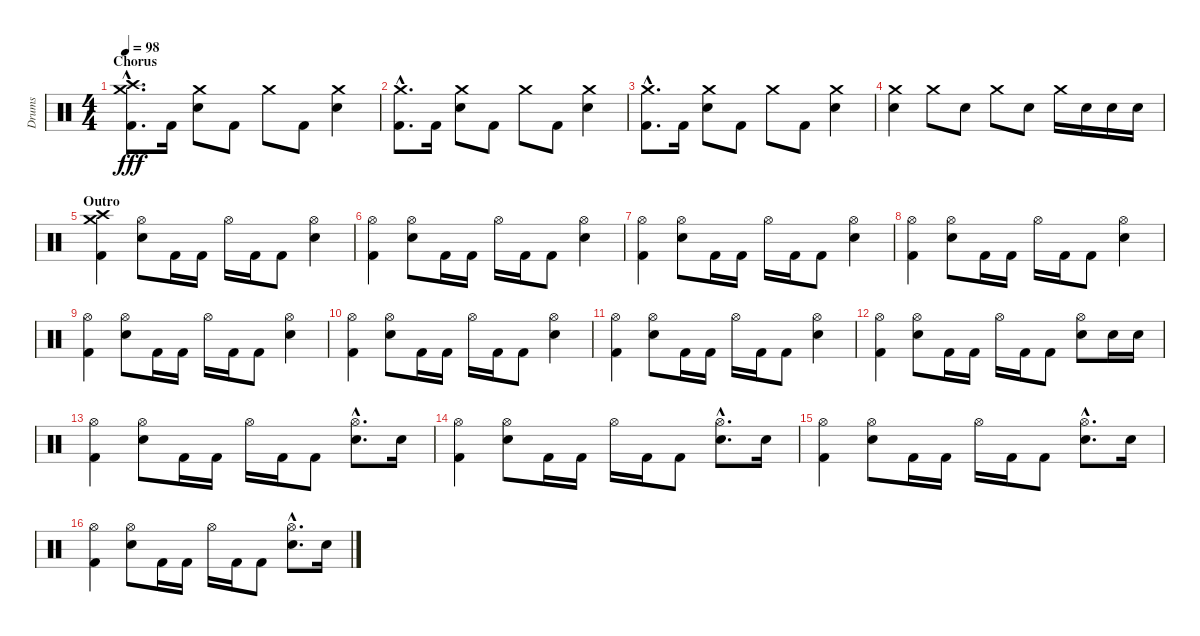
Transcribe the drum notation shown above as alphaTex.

\track ("Drums" "Drums") {instrument percussion}
\staff {score}
\articulation defaults
\ts (4 4)
\section ("" "Chorus")
\tempo 98
\clef neutral
\ks c
("Crash high (hit)"{hac} "Crash medium (hit)"{hac} "Kick (hit) 2"{hac}).8{d dy fff} "Kick (hit) 2".16 ("Crash medium (hit)" "Electric Snare (hit)").8 "Kick (hit) 2".8 "Crash medium (hit)".8 "Kick (hit) 2".8 ("Crash medium (hit)" "Electric Snare (hit)").4 |
("Crash medium (hit)"{hac} "Kick (hit) 2"{hac}).8{d} "Kick (hit) 2".16 ("Crash medium (hit)" "Electric Snare (hit)").8 "Kick (hit) 2".8 "Crash medium (hit)".8 "Kick (hit) 2".8 ("Crash medium (hit)" "Electric Snare (hit)").4 |
("Crash medium (hit)"{hac} "Kick (hit) 2"{hac}).8{d} "Kick (hit) 2".16 ("Crash medium (hit)" "Electric Snare (hit)").8 "Kick (hit) 2".8 "Crash medium (hit)".8 "Kick (hit) 2".8 ("Crash medium (hit)" "Electric Snare (hit)").4 |
("Crash medium (hit)" "Electric Snare (hit)").4 "Crash medium (hit)".8 "Electric Snare (hit)".8 "Crash medium (hit)".8 "Electric Snare (hit)".8 "Crash medium (hit)".16 "Electric Snare (hit)".16 "Electric Snare (hit)".16 "Electric Snare (hit)".16 |
\section ("" "Outro")
("Crash high (hit)" "Crash medium (hit)" "Kick (hit) 2").4 ("Hi-Hat (open)" "Electric Snare (hit)").8 "Kick (hit) 2".16 "Kick (hit) 2".16 "Hi-Hat (open)".16 "Kick (hit) 2".16 "Kick (hit) 2".8 ("Hi-Hat (open)" "Electric Snare (hit)").4 |
("Hi-Hat (open)" "Kick (hit) 2").4 ("Hi-Hat (open)" "Electric Snare (hit)").8 "Kick (hit) 2".16 "Kick (hit) 2".16 "Hi-Hat (open)".16 "Kick (hit) 2".16 "Kick (hit) 2".8 ("Hi-Hat (open)" "Electric Snare (hit)").4 |
("Hi-Hat (open)" "Kick (hit) 2").4 ("Hi-Hat (open)" "Electric Snare (hit)").8 "Kick (hit) 2".16 "Kick (hit) 2".16 "Hi-Hat (open)".16 "Kick (hit) 2".16 "Kick (hit) 2".8 ("Hi-Hat (open)" "Electric Snare (hit)").4 |
("Hi-Hat (open)" "Kick (hit) 2").4 ("Hi-Hat (open)" "Electric Snare (hit)").8 "Kick (hit) 2".16 "Kick (hit) 2".16 "Hi-Hat (open)".16 "Kick (hit) 2".16 "Kick (hit) 2".8 ("Hi-Hat (open)" "Electric Snare (hit)").4 |
("Hi-Hat (open)" "Kick (hit) 2").4 ("Hi-Hat (open)" "Electric Snare (hit)").8 "Kick (hit) 2".16 "Kick (hit) 2".16 "Hi-Hat (open)".16 "Kick (hit) 2".16 "Kick (hit) 2".8 ("Hi-Hat (open)" "Electric Snare (hit)").4 |
("Hi-Hat (open)" "Kick (hit) 2").4 ("Hi-Hat (open)" "Electric Snare (hit)").8 "Kick (hit) 2".16 "Kick (hit) 2".16 "Hi-Hat (open)".16 "Kick (hit) 2".16 "Kick (hit) 2".8 ("Hi-Hat (open)" "Electric Snare (hit)").4 |
("Hi-Hat (open)" "Kick (hit) 2").4 ("Hi-Hat (open)" "Electric Snare (hit)").8 "Kick (hit) 2".16 "Kick (hit) 2".16 "Hi-Hat (open)".16 "Kick (hit) 2".16 "Kick (hit) 2".8 ("Hi-Hat (open)" "Electric Snare (hit)").4 |
("Hi-Hat (open)" "Kick (hit) 2").4 ("Hi-Hat (open)" "Electric Snare (hit)").8 "Kick (hit) 2".16 "Kick (hit) 2".16 "Hi-Hat (open)".16 "Kick (hit) 2".16 "Kick (hit) 2".8 ("Hi-Hat (open)" "Electric Snare (hit)").8 "Electric Snare (hit)".16 "Electric Snare (hit)".16 |
("Hi-Hat (open)" "Kick (hit) 2").4 ("Hi-Hat (open)" "Electric Snare (hit)").8 "Kick (hit) 2".16 "Kick (hit) 2".16 "Hi-Hat (open)".16 "Kick (hit) 2".16 "Kick (hit) 2".8 ("Hi-Hat (open)"{hac} "Electric Snare (hit)"{hac}).8{d} "Electric Snare (hit)".16 |
("Hi-Hat (open)" "Kick (hit) 2").4 ("Hi-Hat (open)" "Electric Snare (hit)").8 "Kick (hit) 2".16 "Kick (hit) 2".16 "Hi-Hat (open)".16 "Kick (hit) 2".16 "Kick (hit) 2".8 ("Hi-Hat (open)"{hac} "Electric Snare (hit)"{hac}).8{d} "Electric Snare (hit)".16 |
("Hi-Hat (open)" "Kick (hit) 2").4 ("Hi-Hat (open)" "Electric Snare (hit)").8 "Kick (hit) 2".16 "Kick (hit) 2".16 "Hi-Hat (open)".16 "Kick (hit) 2".16 "Kick (hit) 2".8 ("Hi-Hat (open)"{hac} "Electric Snare (hit)"{hac}).8{d} "Electric Snare (hit)".16 |
("Hi-Hat (open)" "Kick (hit) 2").4 ("Hi-Hat (open)" "Electric Snare (hit)").8 "Kick (hit) 2".16 "Kick (hit) 2".16 "Hi-Hat (open)".16 "Kick (hit) 2".16 "Kick (hit) 2".8 ("Hi-Hat (open)"{hac} "Electric Snare (hit)"{hac}).8{d} "Electric Snare (hit)".16
